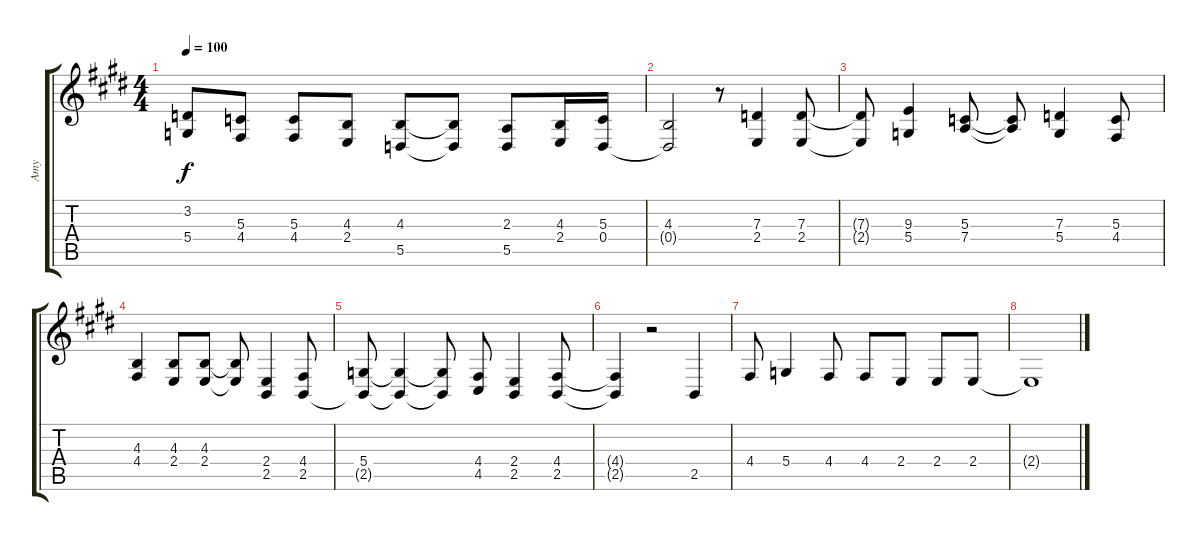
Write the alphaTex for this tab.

\track ("Amy" "Amy") {instrument oboe}
\staff {score tabs}
\tuning (E4 B3 G3 D3 A2 E2) {hide}
\ts (4 4)
\tempo 100
\clef g2
\ks e
(3.2{t} 5.4{t}).8{dy f} (5.3 4.4).8 (5.3 4.4).8 (4.3 2.4).8 (4.3 5.5).8 (4.3{t} 5.5{t}).8 (2.3 5.5).8 (4.3 2.4).16 (5.3 0.4).16 |
(4.3 0.4{t}).2 r.8 (7.3 2.4).4 (7.3 2.4).8 |
(7.3{t} 2.4{t}).8 (9.3 5.4).4 (5.3 7.4).8 (5.3{t} 7.4{t}).8 (7.3 5.4).4 (5.3 4.4).8 |
(4.3 4.4).4 (4.3 2.4).8 (4.3 2.4).8 (4.3{t} 2.4{t}).8 (2.4 2.5).4 (4.4 2.5).8 |
(5.4 2.5{t}).8 (5.4{t} 2.5{t}).4 (5.4{t} 2.5{t}).8 (4.4 4.5).8 (2.4 2.5).4 (4.4 2.5).8 |
(4.4{t} 2.5{t}).4 r.2 2.5.4 |
4.4.8 5.4.4 4.4.8 4.4.8 2.4.8 2.4.8 2.4.8 |
2.4{t}.1
